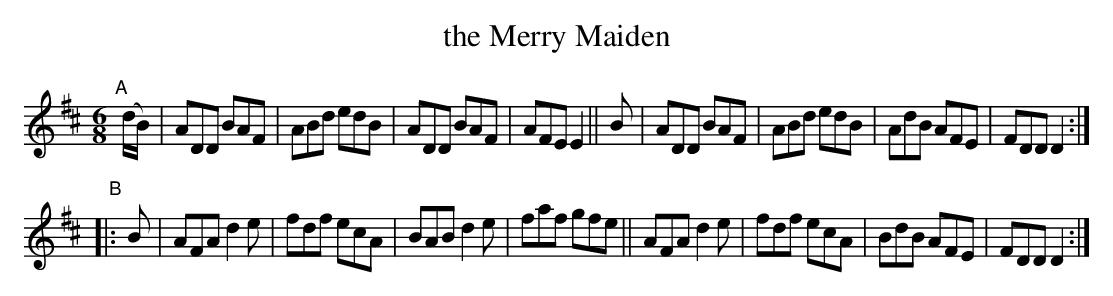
X:1
T: the Merry Maiden
M: 6/8
L: 1/8
K: D
"^A"[|]\
(d/B/) | ADD BAF | ABd edB | ADD BAF | AFE E2 ||\
   B   | ADD BAF | ABd edB | AdB AFE | FDD D2 :|
"^B"|: B |\
AFA d2e | fdf ecA | BAB d2e | faf gfe ||\
AFA d2e | fdf ecA | BdB AFE | FDD D2 :|
